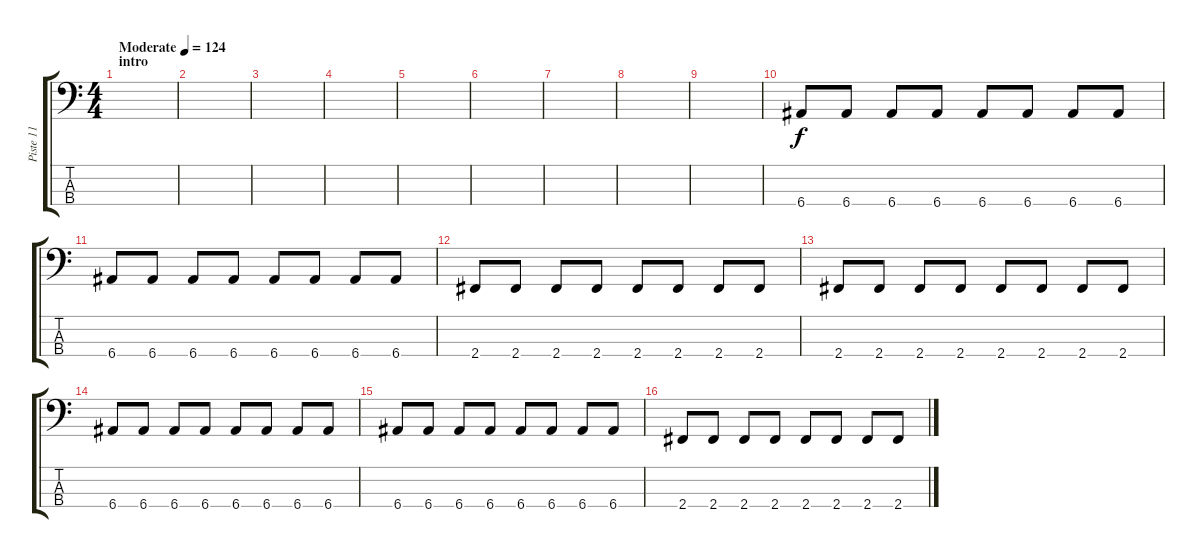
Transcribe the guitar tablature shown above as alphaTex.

\track ("Piste 11" "Piste 11") {instrument electricbassfinger}
\staff {score tabs}
\tuning (G2 D2 A1 E1) {hide}
\ts (4 4)
\section ("" "intro")
\tempo (124 "Moderate")
\clef f4
\ks c
|
|
|
|
|
|
|
|
|
6.4.8 6.4.8 6.4.8 6.4.8 6.4.8 6.4.8 6.4.8 6.4.8 |
6.4.8 6.4.8 6.4.8 6.4.8 6.4.8 6.4.8 6.4.8 6.4.8 |
2.4.8 2.4.8 2.4.8 2.4.8 2.4.8 2.4.8 2.4.8 2.4.8 |
2.4.8 2.4.8 2.4.8 2.4.8 2.4.8 2.4.8 2.4.8 2.4.8 |
6.4.8 6.4.8 6.4.8 6.4.8 6.4.8 6.4.8 6.4.8 6.4.8 |
6.4.8 6.4.8 6.4.8 6.4.8 6.4.8 6.4.8 6.4.8 6.4.8 |
2.4.8 2.4.8 2.4.8 2.4.8 2.4.8 2.4.8 2.4.8 2.4.8
